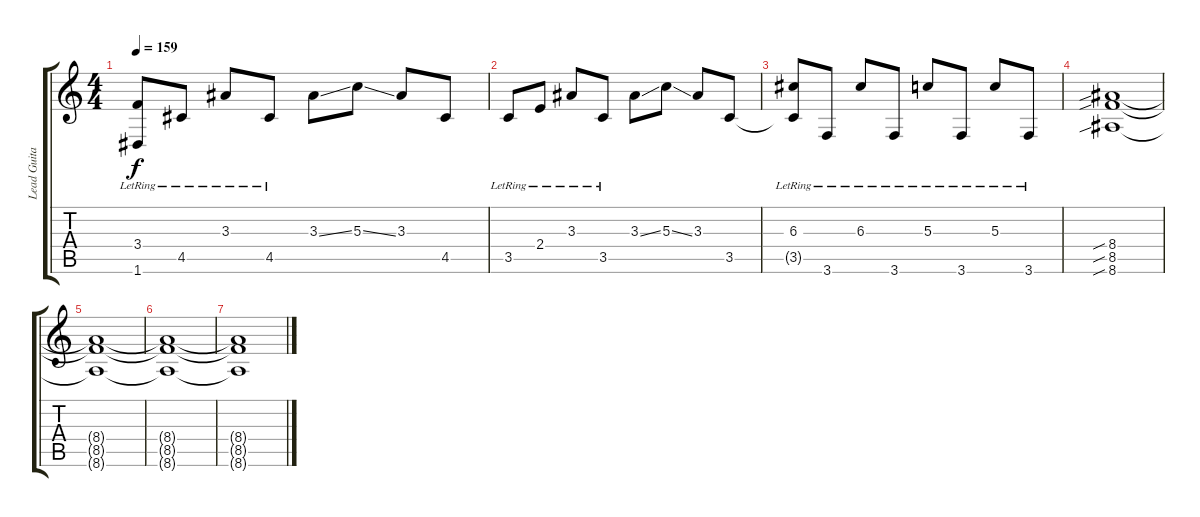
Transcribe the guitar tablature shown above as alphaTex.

\track ("Lead Guitar" "Lead Guita") {instrument overdrivenguitar}
\staff {score tabs}
\tuning (E4 B3 G3 D3 A2 D2) {hide}
\ts (4 4)
\tempo 159
\clef g2
\ks c
(3.4{lr} 1.6{t}).8{dy f} 4.5{lr}.8 3.3{lr}.8 4.5{lr}.8 3.3{ss}.8 5.3{ss}.8 3.3.8 4.5.8 |
3.5{lr}.8 2.4{lr}.8 3.3{lr}.8 3.5{lr}.8 3.3{ss}.8 5.3{ss}.8 3.3.8 3.5.8 |
(6.3{lr} 3.5{t}).8 3.6{lr}.8 6.3{lr}.8 3.6{lr}.8 5.3{lr}.8 3.6{lr}.8 5.3{lr}.8 3.6{lr}.8 |
(8.4{sib} 8.5{sib} 8.6{sib}).1{volume 0} |
(8.4{t} 8.5{t} 8.6{t}).1 |
(8.4{t} 8.5{t} 8.6{t}).1 |
(8.4{t} 8.5{t} 8.6{t}).1
